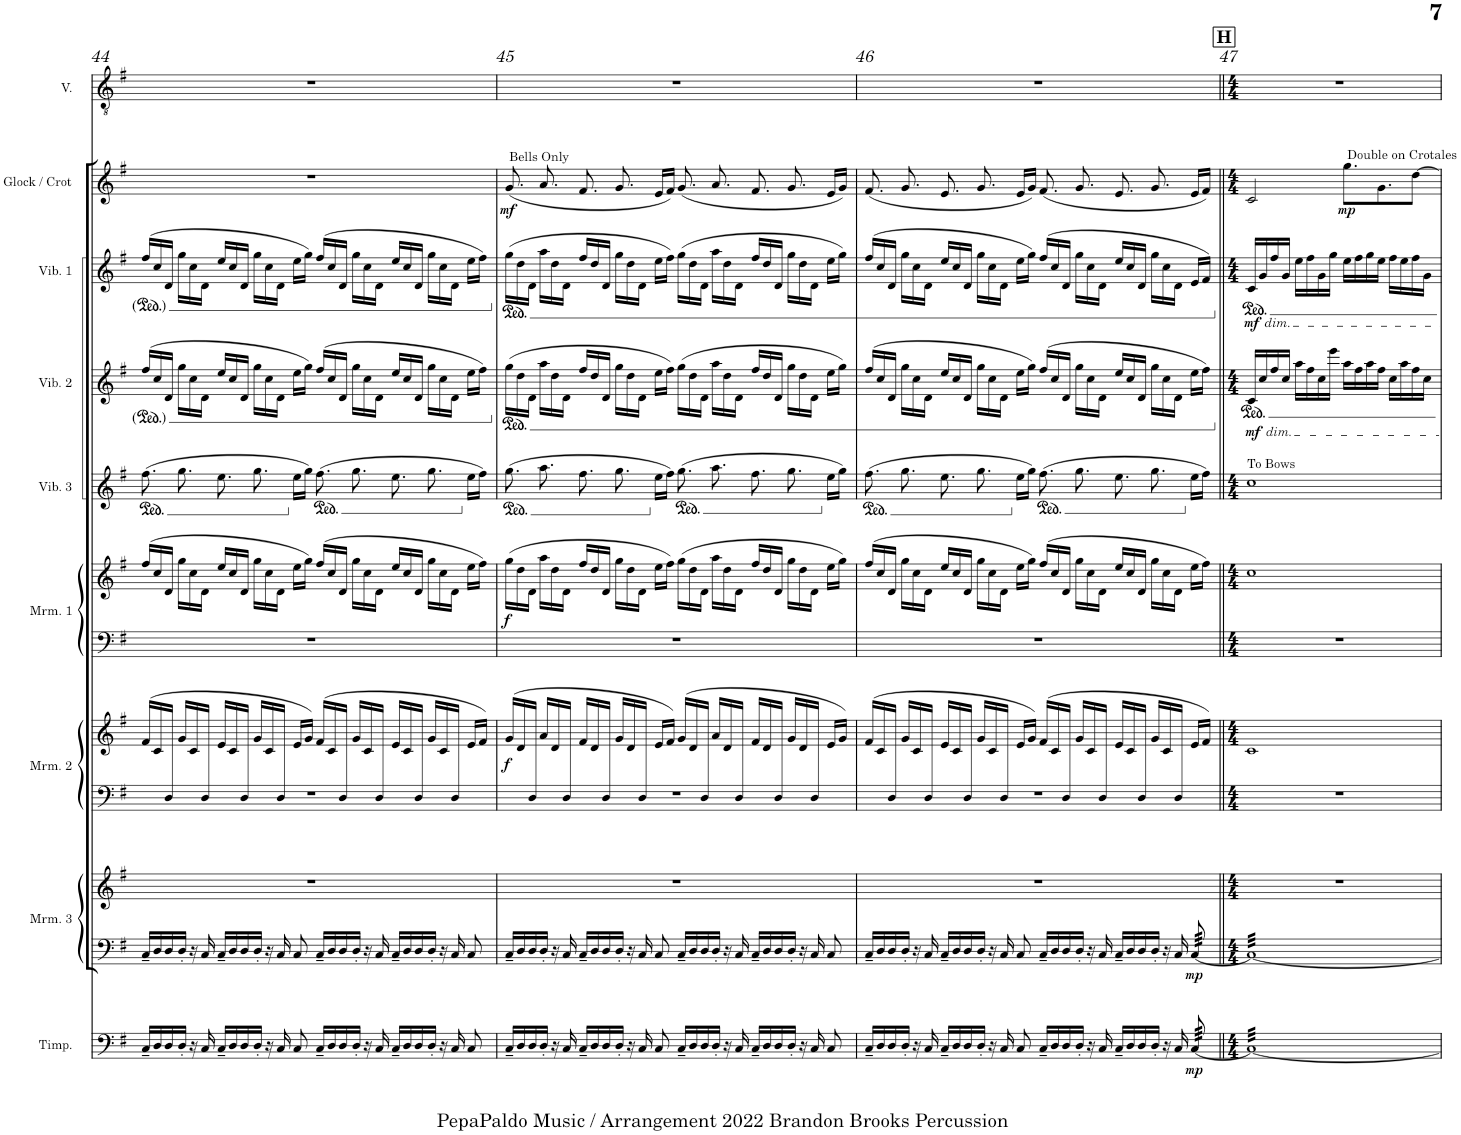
**kern	**dynam	**kern	**kern	**dynam	**kern	**kern	**dynam	**kern	**kern	**dynam	**kern	**kern	**dynam	**kern	**dynam	**kern	**dynam	**kern
*part9	*part9	*part8	*part8	*part8	*part7	*part7	*part7	*part6	*part6	*part6	*part5	*part4	*part4	*part3	*part3	*part2	*part2	*part1
*staff12	*staff12	*staff11	*staff10	*staff10/11	*staff9	*staff8	*staff8/9	*staff7	*staff6	*staff6/7	*staff5	*staff4	*staff4	*staff3	*staff3	*staff2	*staff2	*staff1
*I"Timpani	*	*I"Marimba 3	*	*	*I"Marimba 2	*	*	*I"Marimba 1	*	*	*I"Vibraphone 3	*I"Vibraphone 2	*	*I"Vibraphone 1	*	*I"Glock / Crot	*	*I"Voice
*I'Timp.	*	*I'Mrm. 3	*	*	*I'Mrm. 2	*	*	*I'Mrm. 1	*	*	*I'Vib. 3	*I'Vib. 2	*	*I'Vib. 1	*	*I'Glock / Crot	*	*I'V.
!!LO:PB:g=z
*clefF4	*	*clefF4	*clefG2	*	*clefF4	*clefG2	*	*clefF4	*clefG2	*	*clefG2	*clefG2	*	*clefG2	*	*clefG2	*	*clefGv2
*	*	*	*	*	*	*	*	*	*	*	*	*	*	*	*	*Trd-14c-24	*	*
*k[f#]	*	*k[f#]	*k[f#]	*	*k[f#]	*k[f#]	*	*k[f#]	*k[f#]	*	*k[f#]	*k[f#]	*	*k[f#]	*	*k[f#]	*	*k[f#]
*M7/4	*	*M7/4	*M7/4	*	*M7/4	*M7/4	*	*M7/4	*M7/4	*	*M7/4	*M7/4	*	*M7/4	*	*M7/4	*	*M7/4
=44	=44	=44	=44	=44	=44	=44	=44	=44	=44	=44	=44	=44	=44	=44	=44	=44	=44	=44
*	*	*	*	*	*^	*	*	*	*	*	*	*	*	*	*	*	*	*
*	*	*	*	*	*	*	*	*	*	*	*	*ped	*	*	*	*	*	*	*
16C~/LL	.	16C~/LL	1..r	.	8ryy	1..r	(16f#/LL	.	1..r	(16ff#/LL	.	(8.ff#\	(16ff#/LL	.	(16ff#/LL	.	1..r	.	1..r
16D/	.	16D/	.	.	.	.	16c/	.	.	16cc/	.	.	16cc/	.	16cc/	.	.	.	.
16D/	.	16D/	.	.	16D/JJ	.	16ryy	.	.	16d/JJ	.	.	16d/JJ	.	16d/JJ	.	.	.	.
16D'/JJ	.	16D'/JJ	.	.	8ryy	.	16g/LL	.	.	16gg\LL	.	8.gg\	16gg\LL	.	16gg\LL	.	.	.	.
16r	.	16r	.	.	.	.	16c/	.	.	16cc\	.	.	16cc\	.	16cc\	.	.	.	.
16C/	.	16C/	.	.	16D/JJ	.	16ryy	.	.	16d\JJ	.	.	16d\JJ	.	16d\JJ	.	.	.	.
16C~/LL	.	16C~/LL	.	.	8ryy	.	16e/LL	.	.	16ee/LL	.	8.ee\	16ee/LL	.	16ee/LL	.	.	.	.
16D/	.	16D/	.	.	.	.	16c/	.	.	16cc/	.	.	16cc/	.	16cc/	.	.	.	.
16D/	.	16D/	.	.	16D/JJ	.	16ryy	.	.	16d/JJ	.	.	16d/JJ	.	16d/JJ	.	.	.	.
16D'/JJ	.	16D'/JJ	.	.	8ryy	.	16g/LL	.	.	16gg\LL	.	8.gg\	16gg\LL	.	16gg\LL	.	.	.	.
16r	.	16r	.	.	.	.	16c/	.	.	16cc\	.	.	16cc\	.	16cc\	.	.	.	.
16C/	.	16C/	.	.	16D/JJ	.	16ryy	.	.	16d\JJ	.	.	16d\JJ	.	16d\JJ	.	.	.	.
*	*	*	*	*	*	*	*	*	*	*	*	*Xped	*	*	*	*	*	*	*
8C/	.	8C/	.	.	4ryy	.	16e/LL	.	.	16ee\LL	.	16ee\LL	16ee\LL	.	16ee\LL	.	.	.	.
.	.	.	.	.	.	.	16g/JJ)	.	.	16gg\JJ)	.	16gg\JJ)	16gg\JJ)	.	16gg\JJ)	.	.	.	.
*	*	*	*	*	*	*	*	*	*	*	*	*ped	*	*	*	*	*	*	*
16C~/LL	.	16C~/LL	.	.	.	.	(16f#/LL	.	.	(16ff#/LL	.	(8.ff#\	(16ff#/LL	.	(16ff#/LL	.	.	.	.
16D/	.	16D/	.	.	.	.	16c/	.	.	16cc/	.	.	16cc/	.	16cc/	.	.	.	.
16D/	.	16D/	.	.	16D/JJ	.	16ryy	.	.	16d/JJ	.	.	16d/JJ	.	16d/JJ	.	.	.	.
16D'/JJ	.	16D'/JJ	.	.	8ryy	.	16g/LL	.	.	16gg\LL	.	8.gg\	16gg\LL	.	16gg\LL	.	.	.	.
16r	.	16r	.	.	.	.	16c/	.	.	16cc\	.	.	16cc\	.	16cc\	.	.	.	.
16C/	.	16C/	.	.	16D/JJ	.	16ryy	.	.	16d\JJ	.	.	16d\JJ	.	16d\JJ	.	.	.	.
16C~/LL	.	16C~/LL	.	.	8ryy	.	16e/LL	.	.	16ee/LL	.	8.ee\	16ee/LL	.	16ee/LL	.	.	.	.
16D/	.	16D/	.	.	.	.	16c/	.	.	16cc/	.	.	16cc/	.	16cc/	.	.	.	.
16D/	.	16D/	.	.	16D/JJ	.	16ryy	.	.	16d/JJ	.	.	16d/JJ	.	16d/JJ	.	.	.	.
16D'/JJ	.	16D'/JJ	.	.	8ryy	.	16g/LL	.	.	16gg\LL	.	8.gg\	16gg\LL	.	16gg\LL	.	.	.	.
16r	.	16r	.	.	.	.	16c/	.	.	16cc\	.	.	16cc\	.	16cc\	.	.	.	.
16C/	.	16C/	.	.	16D/JJ	.	16ryy	.	.	16d\JJ	.	.	16d\JJ	.	16d\JJ	.	.	.	.
*	*	*	*	*	*	*	*	*	*	*	*	*Xped	*	*	*	*	*	*	*
8C/	.	8C/	.	.	8ryy	.	16e/LL	.	.	16ee\LL	.	16ee\LL	16ee\LL	.	16ee\LL	.	.	.	.
.	.	.	.	.	.	.	16f#/JJ)	.	.	16ff#\JJ)	.	16ff#\JJ)	16ff#\JJ)	.	16ff#\JJ)	.	.	.	.
=45	=45	=45	=45	=45	=45	=45	=45	=45	=45	=45	=45	=45	=45	=45	=45	=45	=45	=45	=45
*	*	*	*	*	*	*	*	*	*	*	*	*ped	*	*	*	*	*	*	*
*	*	*	*	*	*	*	*	*	*	*	*	*	*ped	*	*	*	*	*	*
*	*	*	*	*	*	*	*	*	*	*	*	*	*	*	*ped	*	*	*	*
!	!	!	!	!	!	!	!	!	!	!	!	!	!	!	!	!	!LO:TX:a:t=Bells Only	!	!
!	!	!	!	!	!	!	!	!LO:DY:b	!	!	!LO:DY:b	!	!	!	!	!	!	!LO:DY:b	!
16C~/LL	.	16C~/LL	1..r	.	8ryy	1..r	(>16g/LL	f	1..r	(16gg\LL	f	(8.gg\	(16gg\LL	.	(16gg\LL	.	(8.g/	mf	1..r
16D/	.	16D/	.	.	.	.	16d/	.	.	16dd\	.	.	16dd\	.	16dd\	.	.	.	.
16D/	.	16D/	.	.	16D/JJ	.	16ryy	.	.	16d\JJ	.	.	16d\JJ	.	16d\JJ	.	.	.	.
16D'/JJ	.	16D'/JJ	.	.	8ryy	.	16a/LL	.	.	16aa\LL	.	8.aa\	16aa\LL	.	16aa\LL	.	8.a/	.	.
16r	.	16r	.	.	.	.	16d/	.	.	16dd\	.	.	16dd\	.	16dd\	.	.	.	.
16C/	.	16C/	.	.	16D/JJ	.	16ryy	.	.	16d\JJ	.	.	16d\JJ	.	16d\JJ	.	.	.	.
16C~/LL	.	16C~/LL	.	.	8ryy	.	16f#/LL	.	.	16ff#/LL	.	8.ff#\	16ff#/LL	.	16ff#/LL	.	8.f#/	.	.
16D/	.	16D/	.	.	.	.	16d/	.	.	16dd/	.	.	16dd/	.	16dd/	.	.	.	.
16D/	.	16D/	.	.	16D/JJ	.	16ryy	.	.	16d/JJ	.	.	16d/JJ	.	16d/JJ	.	.	.	.
16D'/JJ	.	16D'/JJ	.	.	8ryy	.	16g/LL	.	.	16gg\LL	.	8.gg\	16gg\LL	.	16gg\LL	.	8.g/	.	.
16r	.	16r	.	.	.	.	16d/	.	.	16dd\	.	.	16dd\	.	16dd\	.	.	.	.
16C/	.	16C/	.	.	16D/JJ	.	16ryy	.	.	16d\JJ	.	.	16d\JJ	.	16d\JJ	.	.	.	.
*	*	*	*	*	*	*	*	*	*	*	*	*Xped	*	*	*	*	*	*	*
8C/	.	8C/	.	.	4ryy	.	16e/LL	.	.	16ee\LL	.	16ee\LL	16ee\LL	.	16ee\LL	.	16e/LL	.	.
.	.	.	.	.	.	.	16f#/JJ)	.	.	16ff#\JJ)	.	16ff#\JJ)	16ff#\JJ)	.	16ff#\JJ)	.	16f#/JJ)	.	.
*	*	*	*	*	*	*	*	*	*	*	*	*ped	*	*	*	*	*	*	*
16C~/LL	.	16C~/LL	.	.	.	.	(16g/LL	.	.	(16gg\LL	.	(8.gg\	(16gg\LL	.	(16gg\LL	.	(8.g/	.	.
16D/	.	16D/	.	.	.	.	16d/	.	.	16dd\	.	.	16dd\	.	16dd\	.	.	.	.
16D/	.	16D/	.	.	16D/JJ	.	16ryy	.	.	16d\JJ	.	.	16d\JJ	.	16d\JJ	.	.	.	.
16D'/JJ	.	16D'/JJ	.	.	8ryy	.	16a/LL	.	.	16aa\LL	.	8.aa\	16aa\LL	.	16aa\LL	.	8.a/	.	.
16r	.	16r	.	.	.	.	16d/	.	.	16dd\	.	.	16dd\	.	16dd\	.	.	.	.
16C/	.	16C/	.	.	16D/JJ	.	16ryy	.	.	16d\JJ	.	.	16d\JJ	.	16d\JJ	.	.	.	.
16C~/LL	.	16C~/LL	.	.	8ryy	.	16f#/LL	.	.	16ff#/LL	.	8.ff#\	16ff#/LL	.	16ff#/LL	.	8.f#/	.	.
16D/	.	16D/	.	.	.	.	16d/	.	.	16dd/	.	.	16dd/	.	16dd/	.	.	.	.
16D/	.	16D/	.	.	16D/JJ	.	16ryy	.	.	16d/JJ	.	.	16d/JJ	.	16d/JJ	.	.	.	.
16D'/JJ	.	16D'/JJ	.	.	8ryy	.	16g/LL	.	.	16gg\LL	.	8.gg\	16gg\LL	.	16gg\LL	.	8.g/	.	.
16r	.	16r	.	.	.	.	16d/	.	.	16dd\	.	.	16dd\	.	16dd\	.	.	.	.
16C/	.	16C/	.	.	16D/JJ	.	16ryy	.	.	16d\JJ	.	.	16d\JJ	.	16d\JJ	.	.	.	.
*	*	*	*	*	*	*	*	*	*	*	*	*Xped	*	*	*	*	*	*	*
8C/	.	8C/	.	.	8ryy	.	16e/LL	.	.	16ee\LL	.	16ee\LL	16ee\LL	.	16ee\LL	.	16e/LL	.	.
.	.	.	.	.	.	.	16g/JJ)	.	.	16gg\JJ)	.	16gg\JJ)	16gg\JJ)	.	16gg\JJ)	.	16g/JJ)	.	.
=46	=46	=46	=46	=46	=46	=46	=46	=46	=46	=46	=46	=46	=46	=46	=46	=46	=46	=46	=46
*	*	*	*	*	*	*	*	*	*	*	*	*ped	*	*	*	*	*	*	*
16C~/LL	.	16C~/LL	1..r	.	8ryy	1..r	(16f#/LL	.	1..r	(16ff#/LL	.	(8.ff#\	(16ff#/LL	.	(16ff#/LL	.	(8.f#/	.	1..r
16D/	.	16D/	.	.	.	.	16c/	.	.	16cc/	.	.	16cc/	.	16cc/	.	.	.	.
16D/	.	16D/	.	.	16D/JJ	.	16ryy	.	.	16d/JJ	.	.	16d/JJ	.	16d/JJ	.	.	.	.
16D'/JJ	.	16D'/JJ	.	.	8ryy	.	16g/LL	.	.	16gg\LL	.	8.gg\	16gg\LL	.	16gg\LL	.	8.g/	.	.
16r	.	16r	.	.	.	.	16c/	.	.	16cc\	.	.	16cc\	.	16cc\	.	.	.	.
16C/	.	16C/	.	.	16D/JJ	.	16ryy	.	.	16d\JJ	.	.	16d\JJ	.	16d\JJ	.	.	.	.
16C~/LL	.	16C~/LL	.	.	8ryy	.	16e/LL	.	.	16ee/LL	.	8.ee\	16ee/LL	.	16ee/LL	.	8.e/	.	.
16D/	.	16D/	.	.	.	.	16c/	.	.	16cc/	.	.	16cc/	.	16cc/	.	.	.	.
16D/	.	16D/	.	.	16D/JJ	.	16ryy	.	.	16d/JJ	.	.	16d/JJ	.	16d/JJ	.	.	.	.
16D'/JJ	.	16D'/JJ	.	.	8ryy	.	16g/LL	.	.	16gg\LL	.	8.gg\	16gg\LL	.	16gg\LL	.	8.g/	.	.
16r	.	16r	.	.	.	.	16c/	.	.	16cc\	.	.	16cc\	.	16cc\	.	.	.	.
16C/	.	16C/	.	.	16D/JJ	.	16ryy	.	.	16d\JJ	.	.	16d\JJ	.	16d\JJ	.	.	.	.
*	*	*	*	*	*	*	*	*	*	*	*	*Xped	*	*	*	*	*	*	*
8C/	.	8C/	.	.	4ryy	.	16e/LL	.	.	16ee\LL	.	16ee\LL	16ee\LL	.	16ee\LL	.	16e/LL	.	.
.	.	.	.	.	.	.	16g/JJ)	.	.	16gg\JJ)	.	16gg\JJ)	16gg\JJ)	.	16gg\JJ)	.	16g/JJ)	.	.
*	*	*	*	*	*	*	*	*	*	*	*	*ped	*	*	*	*	*	*	*
16C~/LL	.	16C~/LL	.	.	.	.	(16f#/LL	.	.	(16ff#/LL	.	(8.ff#\	(16ff#/LL	.	(16ff#/LL	.	(8.f#/	.	.
16D/	.	16D/	.	.	.	.	16c/	.	.	16cc/	.	.	16cc/	.	16cc/	.	.	.	.
16D/	.	16D/	.	.	16D/JJ	.	16ryy	.	.	16d/JJ	.	.	16d/JJ	.	16d/JJ	.	.	.	.
16D'/JJ	.	16D'/JJ	.	.	8ryy	.	16g/LL	.	.	16gg\LL	.	8.gg\	16gg\LL	.	16gg\LL	.	8.g/	.	.
16r	.	16r	.	.	.	.	16c/	.	.	16cc\	.	.	16cc\	.	16cc\	.	.	.	.
16C/	.	16C/	.	.	16D/JJ	.	16ryy	.	.	16d\JJ	.	.	16d\JJ	.	16d\JJ	.	.	.	.
16C~/LL	.	16C~/LL	.	.	8ryy	.	16e/LL	.	.	16ee/LL	.	8.ee\	16ee/LL	.	16ee/LL	.	8.e/	.	.
16D/	.	16D/	.	.	.	.	16c/	.	.	16cc/	.	.	16cc/	.	16cc/	.	.	.	.
16D/	.	16D/	.	.	16D/JJ	.	16ryy	.	.	16d/JJ	.	.	16d/JJ	.	16d/JJ	.	.	.	.
16D'/JJ	.	16D'/JJ	.	.	8ryy	.	16g/LL	.	.	16gg\LL	.	8.gg\	16gg\LL	.	16gg\LL	.	8.g/	.	.
16r	.	16r	.	.	.	.	16c/	.	.	16cc\	.	.	16cc\	.	16cc\	.	.	.	.
16C/	.	16C/	.	.	16D/JJ	.	16ryy	.	.	16d\JJ	.	.	16d\JJ	.	16d\JJ	.	.	.	.
*	*	*	*	*	*	*	*	*	*	*	*	*Xped	*	*	*	*	*	*	*
!	!LO:DY:b	!	!	!LO:DY:b=2	!	!	!	!	!	!	!	!	!	!	!	!	!	!	!
*tremolo	*	*	*	*	*	*	*	*	*	*	*	*	*	*	*	*	*	*	*
*	*	*tremolo	*	*	*	*	*	*	*	*	*	*	*	*	*	*	*	*	*
[64C/	mp	[64C/	.	mp	8ryy	.	16e/LL	.	.	16ee\LL	.	16ee\LL	16ee\LL	.	16e/LL	.	16e/LL	.	.
64C/	.	64C/	.	.	.	.	.	.	.	.	.	.	.	.	.	.	.	.	.
64C/	.	64C/	.	.	.	.	.	.	.	.	.	.	.	.	.	.	.	.	.
64C/	.	64C/	.	.	.	.	.	.	.	.	.	.	.	.	.	.	.	.	.
64C/	.	64C/	.	.	.	.	16f#/JJ)	.	.	16ff#\JJ)	.	16ff#\JJ)	16ff#\JJ)	.	16f#/JJ)	.	16f#/JJ)	.	.
64C/	.	64C/	.	.	.	.	.	.	.	.	.	.	.	.	.	.	.	.	.
64C/	.	64C/	.	.	.	.	.	.	.	.	.	.	.	.	.	.	.	.	.
64C/	.	64C/	.	.	.	.	.	.	.	.	.	.	.	.	.	.	.	.	.
*	*	*	*	*	*v	*v	*	*	*	*	*	*	*	*	*	*	*	*	*
!!LO:REH:place=s1:a:B:cj:fs=14:t=H
=47||	=47||	=47||	=47||	=47||	=47||	=47||	=47||	=47||	=47||	=47||	=47||	=47||	=47||	=47||	=47||	=47||	=47||	=47||
*M4/4	*	*M4/4	*M4/4	*	*M4/4	*M4/4	*	*M4/4	*M4/4	*	*M4/4	*M4/4	*	*M4/4	*	*M4/4	*	*M4/4
*	*	*	*	*	*	*	*	*	*	*	*	*Xped	*	*	*	*	*	*
*	*	*	*	*	*	*	*	*	*	*	*	*	*	*Xped	*	*	*	*
!	!	!	!	!	!	!	!	!	!	!	!	!	!	!LO:TX:b:i:t=dim.	!	!	!	!
!	!	!	!	!	!	!	!	!	!	!	!	!LO:TX:b:i:t=dim.	!	!	!	!	!	!
!	!	!	!	!	!	!	!	!	!	!	!LO:TX:a:t=To Bows	!	!	!	!	!	!	!
!	!	!	!	!	!	!	!	!	!	!	!	!	!LO:DY:b	!	!LO:DY:b	!	!	!
32CLLL	.	32CLLL	1r	.	1r	1c	.	1r	1cc	.	1cc	16c/LL	mf	16c/LL	mf	2c/	.	1r
32C	.	32C	.	.	.	.	.	.	.	.	.	.	.	.	.	.	.	.
32C	.	32C	.	.	.	.	.	.	.	.	.	16cc/	.	16g/	.	.	.	.
32C	.	32C	.	.	.	.	.	.	.	.	.	.	.	.	.	.	.	.
32C	.	32C	.	.	.	.	.	.	.	.	.	16ff#/	.	16ff#/	.	.	.	.
32C	.	32C	.	.	.	.	.	.	.	.	.	.	.	.	.	.	.	.
32C	.	32C	.	.	.	.	.	.	.	.	.	16cc/JJ	.	16g/JJ	.	.	.	.
32C	.	32C	.	.	.	.	.	.	.	.	.	.	.	.	.	.	.	.
32C	.	32C	.	.	.	.	.	.	.	.	.	16aa\LL	.	16ee\LL	.	.	.	.
32C	.	32C	.	.	.	.	.	.	.	.	.	.	.	.	.	.	.	.
32C	.	32C	.	.	.	.	.	.	.	.	.	16ff#\	.	16ff#\	.	.	.	.
32C	.	32C	.	.	.	.	.	.	.	.	.	.	.	.	.	.	.	.
32C	.	32C	.	.	.	.	.	.	.	.	.	16cc\	.	16g\	.	.	.	.
32C	.	32C	.	.	.	.	.	.	.	.	.	.	.	.	.	.	.	.
32C	.	32C	.	.	.	.	.	.	.	.	.	16eee\JJ	.	16gg\JJ	.	.	.	.
32C	.	32C	.	.	.	.	.	.	.	.	.	.	.	.	.	.	.	.
!	!	!	!	!	!	!	!	!	!	!	!	!	!	!	!	!LO:TX:a:t=Double on Crotales	!	!
!	!	!	!	!	!	!	!	!	!	!	!	!	!	!	!	!	!LO:DY:b	!
32C	.	32C	.	.	.	.	.	.	.	.	.	16aa\LL	.	16ee\LL	.	8.gg\L	mp	.
32C	.	32C	.	.	.	.	.	.	.	.	.	.	.	.	.	.	.	.
32C	.	32C	.	.	.	.	.	.	.	.	.	16ff#\	.	16ff#\	.	.	.	.
32C	.	32C	.	.	.	.	.	.	.	.	.	.	.	.	.	.	.	.
32C	.	32C	.	.	.	.	.	.	.	.	.	16aa\	.	16gg\	.	.	.	.
32C	.	32C	.	.	.	.	.	.	.	.	.	.	.	.	.	.	.	.
32C	.	32C	.	.	.	.	.	.	.	.	.	16ff#\JJ	.	16ee\JJ	.	8.g\	.	.
32C	.	32C	.	.	.	.	.	.	.	.	.	.	.	.	.	.	.	.
32C	.	32C	.	.	.	.	.	.	.	.	.	16cc\LL	.	16ff#\LL	.	.	.	.
32C	.	32C	.	.	.	.	.	.	.	.	.	.	.	.	.	.	.	.
32C	.	32C	.	.	.	.	.	.	.	.	.	16aa\	.	16ee\	.	.	.	.
32C	.	32C	.	.	.	.	.	.	.	.	.	.	.	.	.	.	.	.
32C	.	32C	.	.	.	.	.	.	.	.	.	16ff#\	.	16ff#\	.	[8dd\J	.	.
32C	.	32C	.	.	.	.	.	.	.	.	.	.	.	.	.	.	.	.
32C	.	32C	.	.	.	.	.	.	.	.	.	16cc\JJ	.	16g\JJ	.	.	.	.
32CJJJ	.	32CJJJ	.	.	.	.	.	.	.	.	.	.	.	.	.	.	.	.
*	*	*Xtremolo	*	*	*	*	*	*	*	*	*	*	*	*	*	*	*	*
*Xtremolo	*	*	*	*	*	*	*	*	*	*	*	*	*	*	*	*	*	*
=	=	=	=	=	=	=	=	=	=	=	=	=	=	=	=	=	=	=
*-	*-	*-	*-	*-	*-	*-	*-	*-	*-	*-	*-	*-	*-	*-	*-	*-	*-	*-
